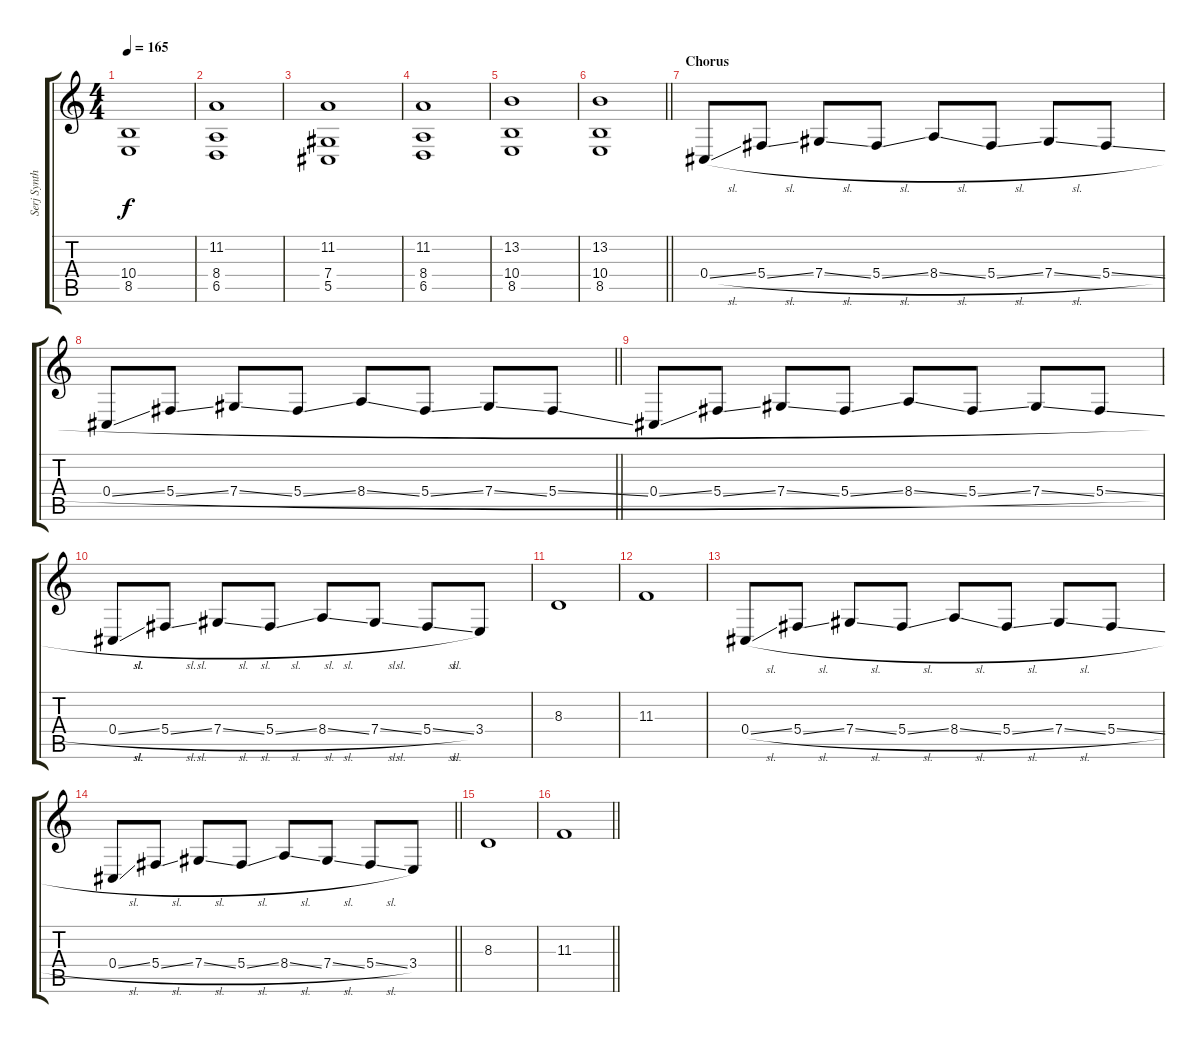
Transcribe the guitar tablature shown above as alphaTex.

\track ("Serj Synth 2" "Serj Synth") {instrument lead1square}
\staff {score tabs}
\tuning (Eb4 Bb3 Gb3 Db3 Ab2 Db2) {hide}
\ts (4 4)
\tempo 165
\clef g2
\ks c
(10.4 8.5).1{dy f} |
(11.2 8.4 6.5).1 |
(11.2 7.4 5.5).1 |
(11.2 8.4 6.5).1 |
(13.2 10.4 8.5).1 |
\barLineRight lightlight
(13.2 10.4 8.5).1 |
\section ("" "Chorus")
0.4{sl}.8 5.4{sl}.8 7.4{sl}.8 5.4{sl}.8 8.4{sl}.8 5.4{sl}.8 7.4{sl}.8 5.4{sl}.8 |
\barLineRight lightlight
0.4{sl}.8 5.4{sl}.8 7.4{sl}.8 5.4{sl}.8 8.4{sl}.8 5.4{sl}.8 7.4{sl}.8 5.4{sl}.8 |
\section ("" "")
0.4{sl}.8 5.4{sl}.8 7.4{sl}.8 5.4{sl}.8 8.4{sl}.8 5.4{sl}.8 7.4{sl}.8 5.4{sl}.8 |
0.4{sl}.8 5.4{sl}.8 7.4{sl}.8 5.4{sl}.8 8.4{sl}.8 7.4{sl}.8 5.4{sl}.8 3.4.8 |
8.3.1 |
11.3.1 |
0.4{sl}.8 5.4{sl}.8 7.4{sl}.8 5.4{sl}.8 8.4{sl}.8 5.4{sl}.8 7.4{sl}.8 5.4{sl}.8 |
\barLineRight lightlight
0.4{sl}.8 5.4{sl}.8 7.4{sl}.8 5.4{sl}.8 8.4{sl}.8 7.4{sl}.8 5.4{sl}.8 3.4.8 |
8.3.1 |
\barLineRight lightlight
11.3.1
